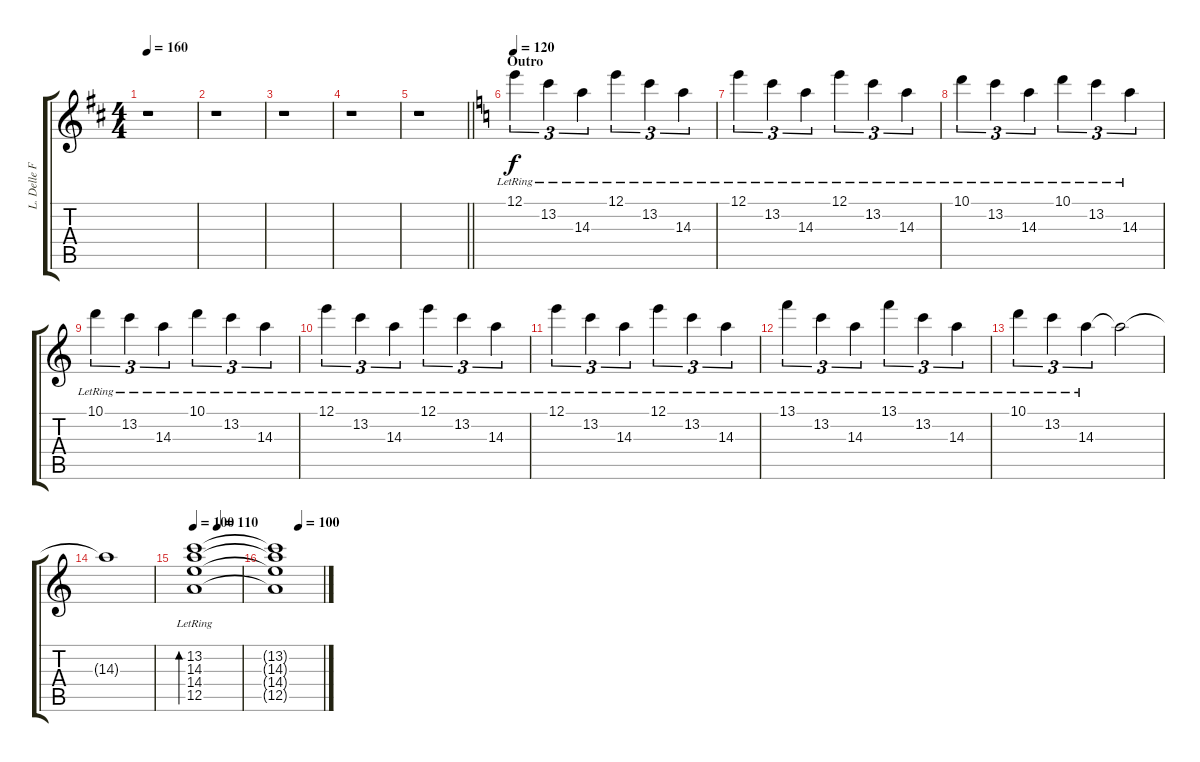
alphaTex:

\track ("L. Delle Fave (Clean Guitar R)" "L. Delle F") {instrument electricguitarclean}
\staff {score tabs}
\tuning (E4 B3 G3 D3 A2 E2) {hide}
\ts (4 4)
\tempo 160
\clef g2
\ks bminor
r.1{dy f} |
r.1 |
r.1 |
r.1 |
\barLineRight lightlight
r.1{volume 0} |
\section ("" "Outro")
\tempo 120
\ks aminor
12.1{lr}.4{tu (3 2) volume 12} 13.2{lr}.4{tu (3 2)} 14.3{lr}.4{tu (3 2)} 12.1{lr}.4{tu (3 2)} 13.2{lr}.4{tu (3 2)} 14.3{lr}.4{tu (3 2)} |
12.1{lr}.4{tu (3 2)} 13.2{lr}.4{tu (3 2)} 14.3{lr}.4{tu (3 2)} 12.1{lr}.4{tu (3 2)} 13.2{lr}.4{tu (3 2)} 14.3{lr}.4{tu (3 2)} |
10.1{lr}.4{tu (3 2)} 13.2{lr}.4{tu (3 2)} 14.3{lr}.4{tu (3 2)} 10.1{lr}.4{tu (3 2)} 13.2{lr}.4{tu (3 2)} 14.3{lr}.4{tu (3 2)} |
10.1{lr}.4{tu (3 2)} 13.2{lr}.4{tu (3 2)} 14.3{lr}.4{tu (3 2)} 10.1{lr}.4{tu (3 2)} 13.2{lr}.4{tu (3 2)} 14.3{lr}.4{tu (3 2)} |
12.1{lr}.4{tu (3 2)} 13.2{lr}.4{tu (3 2)} 14.3{lr}.4{tu (3 2)} 12.1{lr}.4{tu (3 2)} 13.2{lr}.4{tu (3 2)} 14.3{lr}.4{tu (3 2)} |
12.1{lr}.4{tu (3 2)} 13.2{lr}.4{tu (3 2)} 14.3{lr}.4{tu (3 2)} 12.1{lr}.4{tu (3 2)} 13.2{lr}.4{tu (3 2)} 14.3{lr}.4{tu (3 2)} |
13.1{lr}.4{tu (3 2)} 13.2{lr}.4{tu (3 2)} 14.3{lr}.4{tu (3 2)} 13.1{lr}.4{tu (3 2)} 13.2{lr}.4{tu (3 2)} 14.3{lr}.4{tu (3 2)} |
10.1{lr}.4{tu (3 2)} 13.2{lr}.4{tu (3 2)} 14.3{lr}.4{tu (3 2)} 14.3{t}.2 |
14.3{t}.1 |
\tempo 100
\tempo (110 0.5)
(13.2{lr} 14.3{lr} 14.4{lr} 12.5{lr}).1{bd 480} |
\tempo (100 0.5)
(13.2{t} 14.3{t} 14.4{t} 12.5{t}).1
